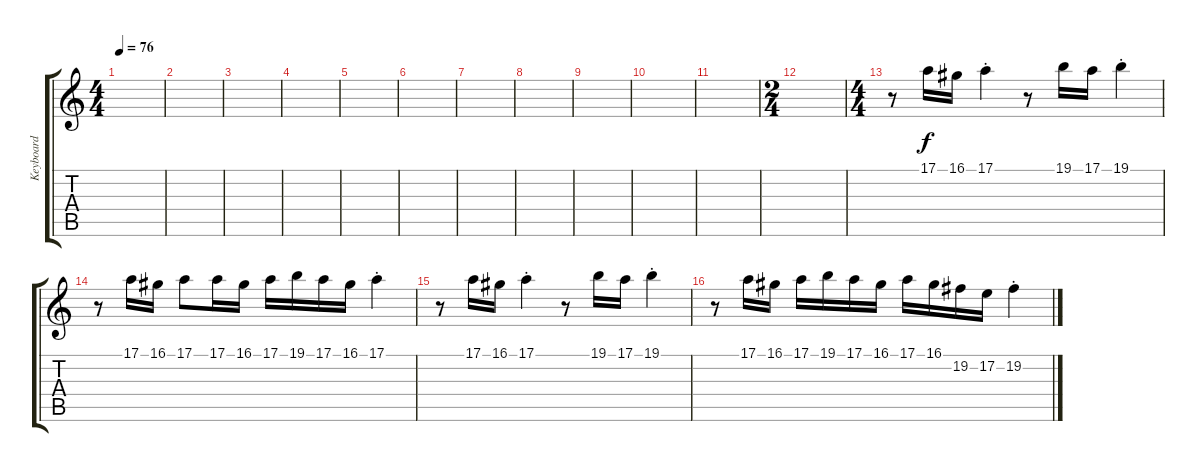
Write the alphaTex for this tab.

\track ("Keyboard" "Keyboard") {instrument electricpiano1 bank 9}
\staff {score tabs}
\tuning (E4 B3 G3 D3 A2 E2) {hide}
\ts (4 4)
\tempo 76
\clef g2
\ks c
|
|
|
|
|
|
|
|
|
|
|
\ts (2 4)
|
\ts (4 4)
r.8 17.1.16{instrument stringensemble1} 16.1.16 17.1{st}.4 r.8 19.1.16 17.1.16 19.1{st}.4 |
r.8 17.1.16 16.1.16 17.1.8 17.1.16 16.1.16 17.1.16 19.1.16 17.1.16 16.1.16 17.1{st}.4 |
r.8 17.1.16 16.1.16 17.1{st}.4 r.8 19.1.16 17.1.16 19.1{st}.4 |
r.8 17.1.16 16.1.16 17.1.16 19.1.16 17.1.16 16.1.16 17.1.16 16.1.16 19.2.16 17.2.16 19.2{st}.4
